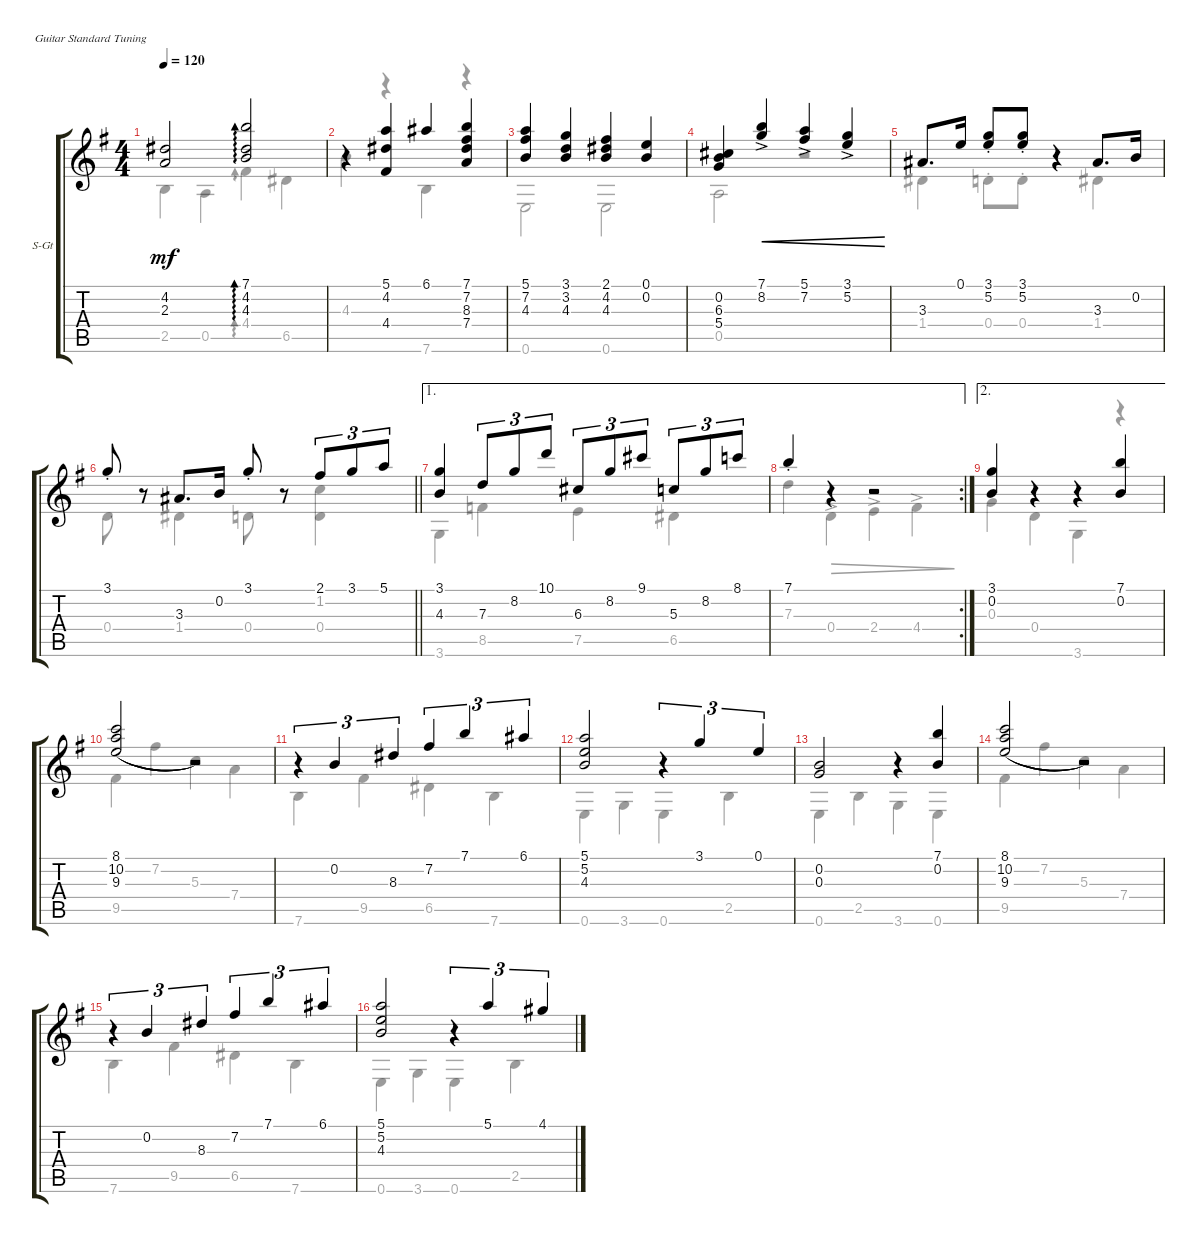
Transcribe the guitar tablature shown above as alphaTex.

\defaultSystemsLayout 4
\bracketExtendMode groupsimilarinstruments
\firstSystemTrackNameOrientation horizontal
\otherSystemsTrackNameOrientation horizontal
\track ("Steel Guitar" "S-Gt") {instrument acousticguitarsteel}
\staff {score tabs}
\tuning (E4 B3 G3 D3 A2 E2)
\voice
\ts (4 4)
\tempo 120
\clef g2
\ks g
(2.3 4.2).2{dy mf} (4.3 4.2 7.1).2{ad 0} |
r.4 (4.4 4.2 5.1).4 6.1.4 (7.4 8.3 7.2 7.1).4 |
(4.3 7.2 5.1).4 (4.3 3.2 3.1).4 (4.3 4.2 2.1).4 (0.2 0.1).4 |
(5.4 6.3 0.2).4 (8.2{ac} 7.1{ac}).4{cre} (7.2{ac} 5.1{ac}).4{cre} (5.2{ac} 3.1{ac}).4{cre} |
3.3.8{d} 0.1.16 (5.2{st} 3.1{st}).8 (5.2{st} 3.1{st}).8 r.4 3.3.8{d} 0.2.16 |
\barLineRight lightlight
3.1{st}.8 r.8 3.3.8{d} 0.2.16 3.1{st}.8 r.8 2.1.8{tu (3 2)} 3.1.8{tu (3 2)} 5.1.8{tu (3 2)} |
\ae 1
(4.3 3.1).4 7.3.8{tu (3 2)} 8.2.8{tu (3 2)} 10.1.8{tu (3 2)} 6.3.8{tu (3 2)} 8.2.8{tu (3 2)} 9.1.8{tu (3 2)} 5.3.8{tu (3 2)} 8.2.8{tu (3 2)} 8.1.8{tu (3 2)} |
\ae 1
\rc 2
7.1{st}.4 r.4 r.2 |
\ae 2
(0.2 3.1).4 r.4 r.4 (0.2 7.1).4 |
(9.3 10.2 8.1).2{legatoorigin} r.2 |
r.4{tu (3 2)} 0.2.4{tu (3 2)} 8.3.4{tu (3 2)} 7.2.4{tu (3 2)} 7.1.4{tu (3 2)} 6.1.4{tu (3 2)} |
(4.3 5.2 5.1).2 r.4{tu (3 2)} 3.1.4{tu (3 2)} 0.1.4{tu (3 2)} |
(0.3 0.2).2 r.4 (0.2 7.1).4 |
(9.3 10.2 8.1).2{legatoorigin} r.2 |
r.4{tu (3 2)} 0.2.4{tu (3 2)} 8.3.4{tu (3 2)} 7.2.4{tu (3 2)} 7.1.4{tu (3 2)} 6.1.4{tu (3 2)} |
(4.3 5.2 5.1).2 r.4{tu (3 2)} 5.1.4{tu (3 2)} 4.1.4{tu (3 2)}
\voice
\clef g2
\ottava regular
\simile none
\ks g
2.5.4{dy mf} 0.5.4 4.4.4{ad 0} 6.5.4 |
4.3.4 r.4 7.6.4 r.4 |
0.6.2 0.6.2 |
0.5.2 r.2 |
1.4.4 0.4{st}.8 0.4{st}.8 r.4 1.4.4 |
\barLineRight lightlight
0.4.8 r.8 1.4.4 0.4.8 r.8 (0.4 1.2).4 |
3.6.4 8.5.4 7.5.4 6.5.4 |
7.3.4 0.4{ac}.4{dec} 2.4{ac}.4{dec} 4.4{ac}.4{dec} |
0.3.4 0.4.4 3.6.4 r.4 |
9.5.4 7.2.4 5.3.4 7.4.4 |
7.6.4 9.5.4 6.5.4 7.6.4 |
0.6.4 3.6.4 0.6.4 2.5.4 |
0.6.4 2.5.4 3.6.4 0.6.4 |
9.5.4 7.2.4 5.3.4 7.4.4 |
7.6.4 9.5.4 6.5.4 7.6.4 |
0.6.4 3.6.4 0.6.4 2.5.4
